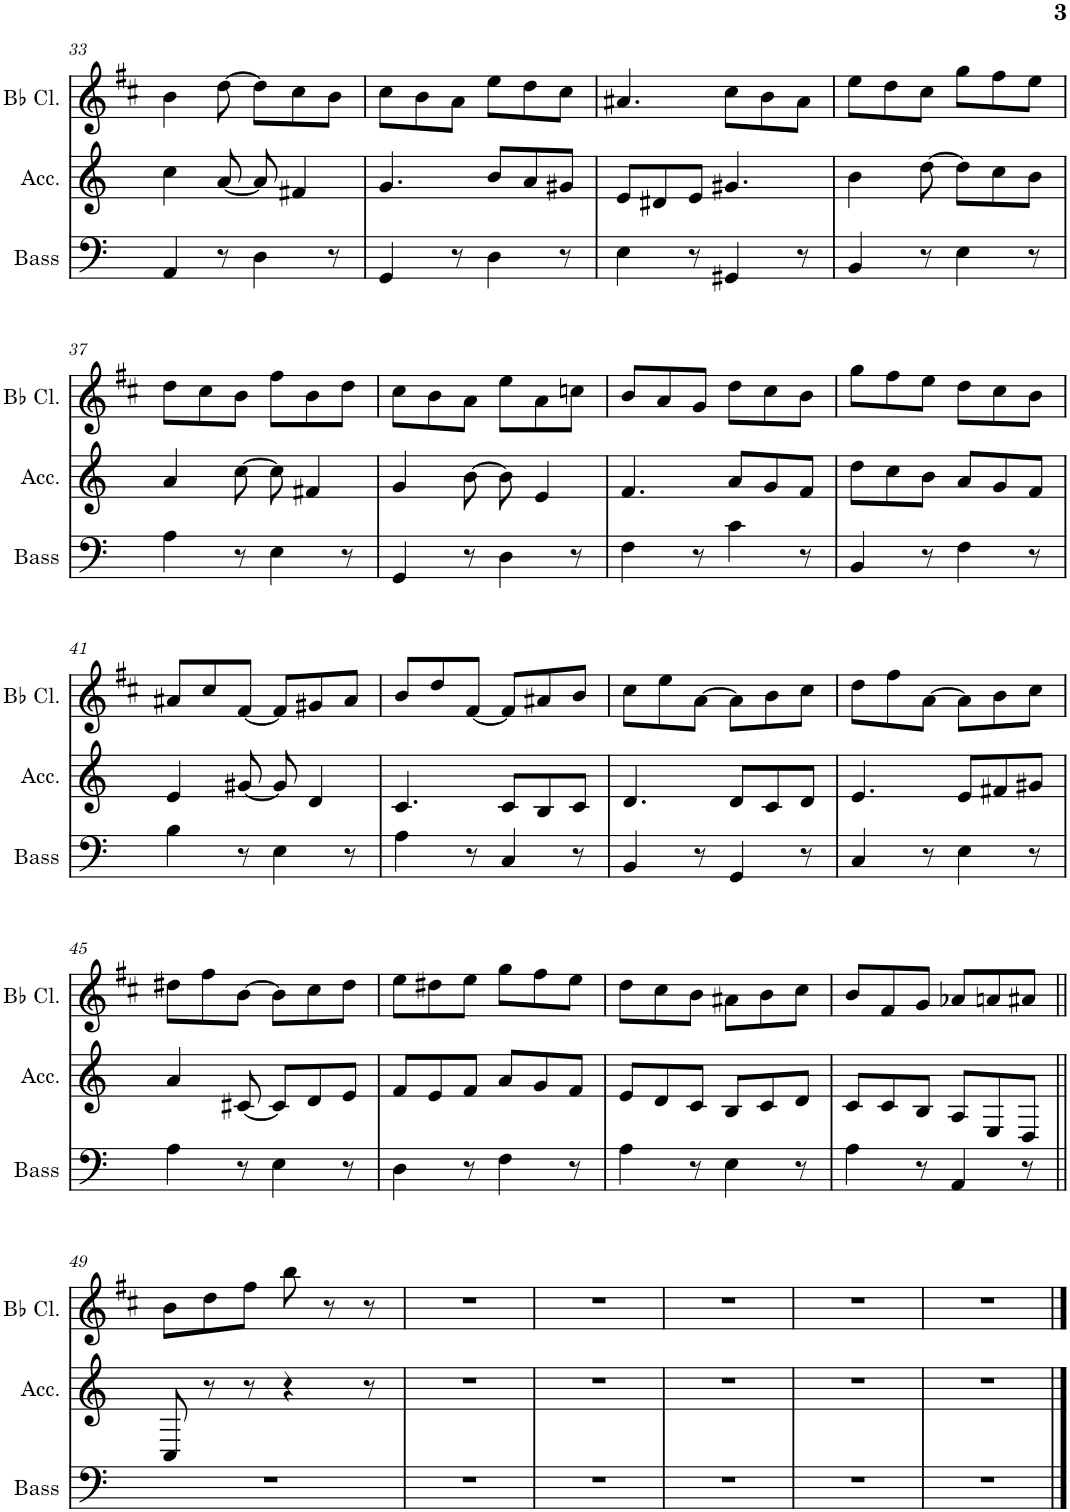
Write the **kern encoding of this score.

**kern	**kern	**kern
*part3	*part2	*part1
*staff3	*staff2	*staff1
*I"Acoustic Bass	*I"Accordion	*I"Bb Clarinet
*I'Bass	*I'Acc.	*I'Bb Cl.
!!LO:PB:g=z
*clefF4	*clefG2	*clefG2
*Trd7c12	*	*Trd1c2
*k[]	*k[]	*k[f#c#]
*M6/8	*M6/8	*M6/8
=33	=33	=33
4AA/	4cc\	4b\
8r	[8a/	[8dd\
4D\	8a/]	8dd\L]
.	4f#X/	8cc#\
8r	.	8b\J
=34	=34	=34
4GG/	4.g/	8cc#\L
.	.	8b\
8r	.	8a\J
4D\	8b/L	8ee\L
.	8a/	8dd\
8r	8g#X/J	8cc#\J
=35	=35	=35
4E\	8e/L	4.a#X/
.	8d#X/	.
8r	8e/J	.
4GG#X/	4.g#X/	8cc#\L
.	.	8b\
8r	.	8a#\J
=36	=36	=36
4BB/	4b\	8ee\L
.	.	8dd\
8r	[8dd\	8cc#\J
4E\	8dd\L]	8gg\L
.	8cc\	8ff#\
8r	8b\J	8ee\J
!!LO:LB:g=z
=37	=37	=37
4A\	4a/	8dd\L
.	.	8cc#\
8r	[8cc\	8b\J
4E\	8cc\]	8ff#\L
.	4f#X/	8b\
8r	.	8dd\J
=38	=38	=38
4GG/	4g/	8cc#\L
.	.	8b\
8r	[8b\	8a\J
4D\	8b\]	8ee\L
.	4e/	8a\
8r	.	8ccn\J
=39	=39	=39
4F\	4.f/	8b/L
.	.	8a/
8r	.	8g/J
4c\	8a/L	8dd\L
.	8g/	8cc#\
8r	8f/J	8b\J
=40	=40	=40
4BB/	8dd\L	8gg\L
.	8cc\	8ff#\
8r	8b\J	8ee\J
4F\	8a/L	8dd\L
.	8g/	8cc#\
8r	8f/J	8b\J
!!LO:LB:g=z
=41	=41	=41
4B\	4e/	8a#X/L
.	.	8cc#/
8r	[8g#X/	[8f#/J
4E\	8g#/]	8f#/L]
.	4d/	8g#X/
8r	.	8a#/J
=42	=42	=42
4A\	4.c/	8b/L
.	.	8dd/
8r	.	[8f#/J
4C/	8c/L	8f#/L]
.	8B/	8a#X/
8r	8c/J	8b/J
=43	=43	=43
4BB/	4.d/	8cc#\L
.	.	8ee\
8r	.	[8a\J
4GG/	8d/L	8a\L]
.	8c/	8b\
8r	8d/J	8cc#\J
=44	=44	=44
4C/	4.e/	8dd\L
.	.	8ff#\
8r	.	[8a\J
4E\	8e/L	8a\L]
.	8f#X/	8b\
8r	8g#X/J	8cc#\J
!!LO:LB:g=z
=45	=45	=45
4A\	4a/	8dd#X\L
.	.	8ff#\
8r	[8c#X/	[8b\J
4E\	8c#/L]	8b\L]
.	8d/	8cc#\
8r	8e/J	8dd#\J
=46	=46	=46
4D\	8f/L	8ee\L
.	8e/	8dd#X\
8r	8f/J	8ee\J
4F\	8a/L	8gg\L
.	8g/	8ff#\
8r	8f/J	8ee\J
=47	=47	=47
4A\	8e/L	8dd\L
.	8d/	8cc#\
8r	8c/J	8b\J
4E\	8B/L	8a#X\L
.	8c/	8b\
8r	8d/J	8cc#\J
=48	=48	=48
4A\	8c/L	8b/L
.	8c/	8f#/
8r	8B/J	8g/J
4AA/	8A/L	8a-X/L
.	8E/	8an/
8r	8D/J	8a#X/J
!!LO:LB:g=z
=49||	=49||	=49||
2.r	8C/	8b\L
.	8r	8dd\
.	8r	8ff#\J
.	4r	8bb\
.	.	8r
.	8r	8r
=50	=50	=50
2.r	2.r	2.r
=51	=51	=51
2.r	2.r	2.r
=52	=52	=52
2.r	2.r	2.r
=53	=53	=53
2.r	2.r	2.r
=54	=54	=54
2.r	2.r	2.r
==	==	==
*-	*-	*-
